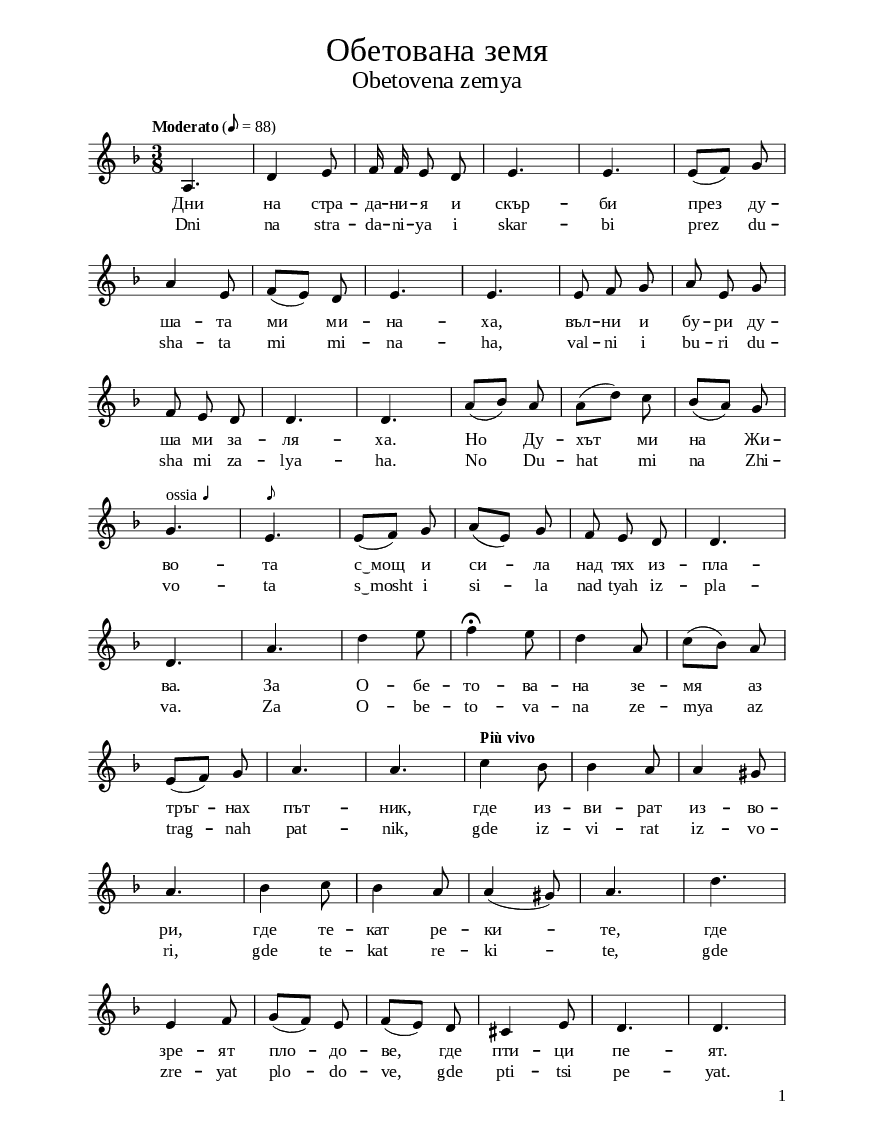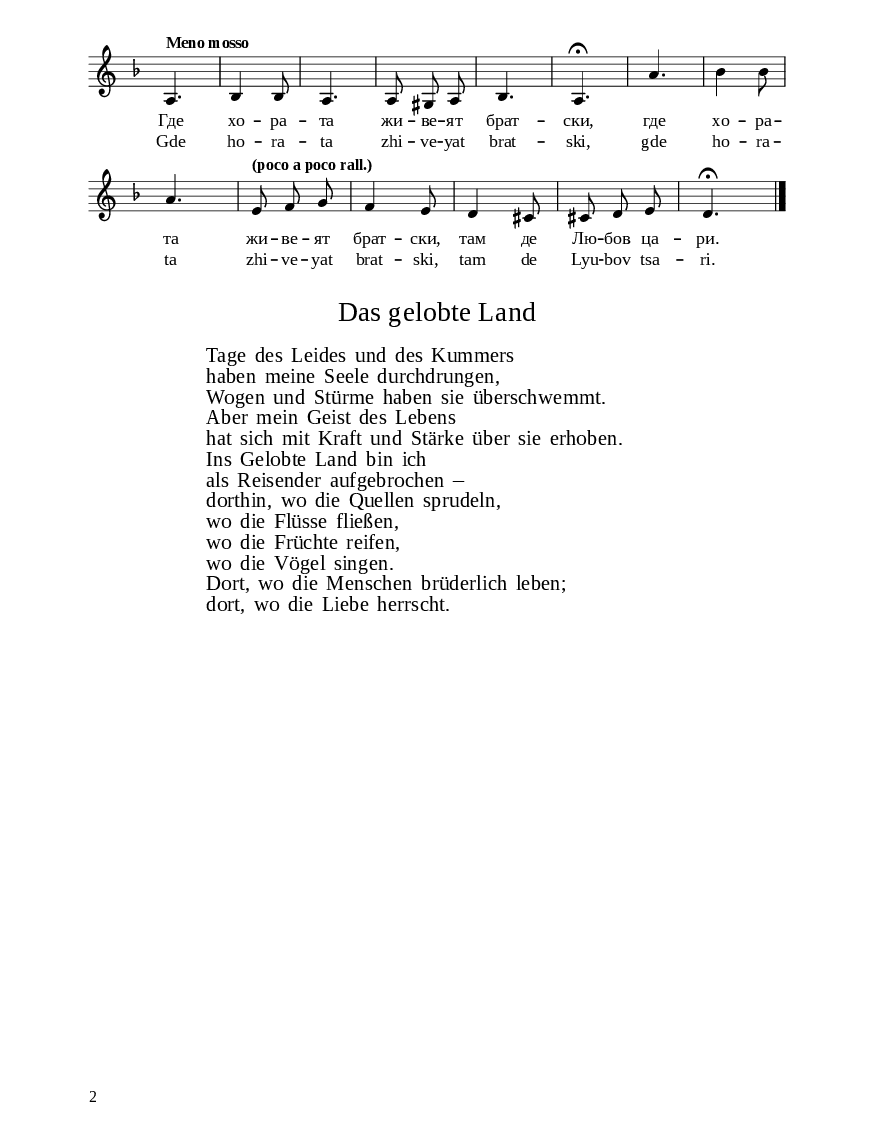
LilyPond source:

\version "2.22.1"

\include "include/globals.ily"

\bookpart {
  \include "include/bookpart-paper.ily"
  \score {
    \include "include/score-layout.ily"


    \new Voice \relative c' {
      \clef treble
      \key d \minor
      \time 3/8
      \tempoFunc "Moderato" 8 "88"
      \autoBeamOff
      \partial 4.
      a4. | % 2
      d4  e8 | % 3
      f16  f16  e8  d8 | % 4
      e4. | % 5
      e4. | % 6
      e8 ( [  f8 ) ]  g8 \break | % 7
      a4  e8 | % 8
      f8 ( [  e8 ) ]  d8 | % 9
      e4. |
      e4. | % 11
      e8  f8  g8 | % 12
      a8  e8  g8 \break | % 13
      f8  e8  d8 | % 14
      d4. | % 15
      d4. | % 16
      a'8 ( [  bes8 ) ]  a8 | % 17
      a8 ( [  d8 ) ]  c8 | % 18
      bes8 ( [  a8 ) ]  g8 \break | % 19
      g4.^\markup{ 
        "ossia"
        \fontsize #-6 \general-align #Y #DOWN \note {4} #0.8
        "            "
        \fontsize #-6 \general-align #Y #DOWN \note {8} #0.8
      }  |
      e4. | % 21
      e8 ( [  f8 ) ]  g8 | % 22
      a8 ( [  e8 ) ]  g8 | % 23
      f8  e8  d8 | % 24
      d4. \break | % 25
      d4. | % 26
      a'4. | % 27
      d4  e8 | % 28
      f4 ^\fermata  e8 | % 29
      d4  a8 |
      c8 ( [  bes8 ) ]  a8 \break | % 31
      e8 ( [  f8 ) ]  g8 | % 32
      a4. | % 33
      a4. | % 34
      \tempo "Più vivo" c4 bes8 | % 35
      bes4  a8 | % 36
      a4  gis8 \break | % 37
      a4. | % 38
      bes4  c8 | % 39
      bes4  a8 |
      a4 (  gis8 ) | % 41
      a4. | % 42
      d4. \break | % 43
      e,4  f8 | % 44
      g8 ( [  f8 ) ]  e8 | % 45
      f8 ( [  e8 ) ]  d8 | % 46
      cis4  e8 | % 47
      d4. | % 48
      d4. \break | % 49
      \tempo "Meno mosso" a4. |
      bes4  bes8 | % 51
      a4. | % 52
      a8  gis8  a8 | % 53
      bes4. | % 54
      a4. ^\fermata | % 55
      a'4. | % 56
      bes4  bes8 \break | % 57
      a4. | % 58
      \tempo "(poco a poco rall.)" e8 f8
      g8 | % 59
      f4  e8 |
      d4  cis8 | % 61
      cis8  d8  e8 | % 62
      d4. ^\fermata \bar "|."
    }

    \addlyrics {
      Дни на стра -- да -- ни -- я и
      скър -- би през  ду -- ша -- та
      ми  ми -- на -- ха, въл -- ни и
      бу -- ри ду -- ша ми за -- ля -- ха.
      Но  Ду -- хът  ми на  Жи
      -- во -- та с‿мощ  и си -- ла
      над тях из -- пла -- ва. За О --
      бе -- то -- ва -- на зе -- мя  аз
      тръг -- нах път -- ник, где из
      -- ви -- рат из -- во -- ри, где те --
      кат ре -- ки -- те, где зре --
      ят пло -- до -- ве,  где пти
      -- ци пе -- ят. Где хо -- ра -- та
      жи -- ве -- ят брат -- ски, где хо
      -- ра -- та жи -- ве -- ят брат --
      ски, там де Лю -- бов ца -- ри.}
      \addlyrics {   Dni na stra -- da -- ni -- ya i
      skar -- bi prez  du -- sha -- ta
      mi  mi -- na -- ha, val -- ni i
      bu -- ri du -- sha mi za -- lya -- ha.
      No  Du -- hat  mi na  Zhi
      -- vo -- ta s‿mosht  i si -- la
      nad tyah iz -- pla -- va. Za O --
      be -- to -- va -- na ze -- mya  az
      trag -- nah pat -- nik, gde iz
      -- vi -- rat iz -- vo -- ri, gde te --
      kat re -- ki -- te, gde zre --
      yat plo -- do -- ve,  gde pti
      -- tsi pe -- yat. Gde ho -- ra -- ta
      zhi -- ve -- yat brat -- ski, gde ho
      -- ra -- ta zhi -- ve -- yat brat --
      ski, tam de Lyu -- bov tsa -- ri.}

      \header {
        title = \titleFunc "Обетована земя" "Obetovena zemya"
      }

      \midi{}

    } % score

    
    % include foreign translation(s) of the song
    \version "2.24.0"

\markup \fill-line { \fontsize #deTitleFontSize "Das gelobte Land" }
\markup \null
\markup \null
\markup \fontsize #deCoupletFontSize {
  \hspace #10
  \override #`(baseline-skip . ,deCoupletBaselineSkip)

  \column {

 \line { " " Tage des Leides und des Kummers}

 \line { " " haben meine Seele durchdrungen,}

 \line { " " Wogen und Stürme haben sie überschwemmt.}

 \line { " " Aber mein Geist des Lebens}

 \line { " " hat sich mit Kraft und Stärke über sie erhoben.}

 \line { " " Ins Gelobte Land bin ich }

 \line { " " als Reisender aufgebrochen  – }

 \line { " " dorthin, wo die Quellen sprudeln,}

 \line { " " wo die Flüsse fließen, }

 \line { " " wo die Früchte reifen,}

 \line { " " wo die Vögel singen.}

 \line { " " Dort, wo die Menschen brüderlich leben;}

 \line { " " dort, wo die Liebe herrscht.}

  }
}


  } % bookpart
